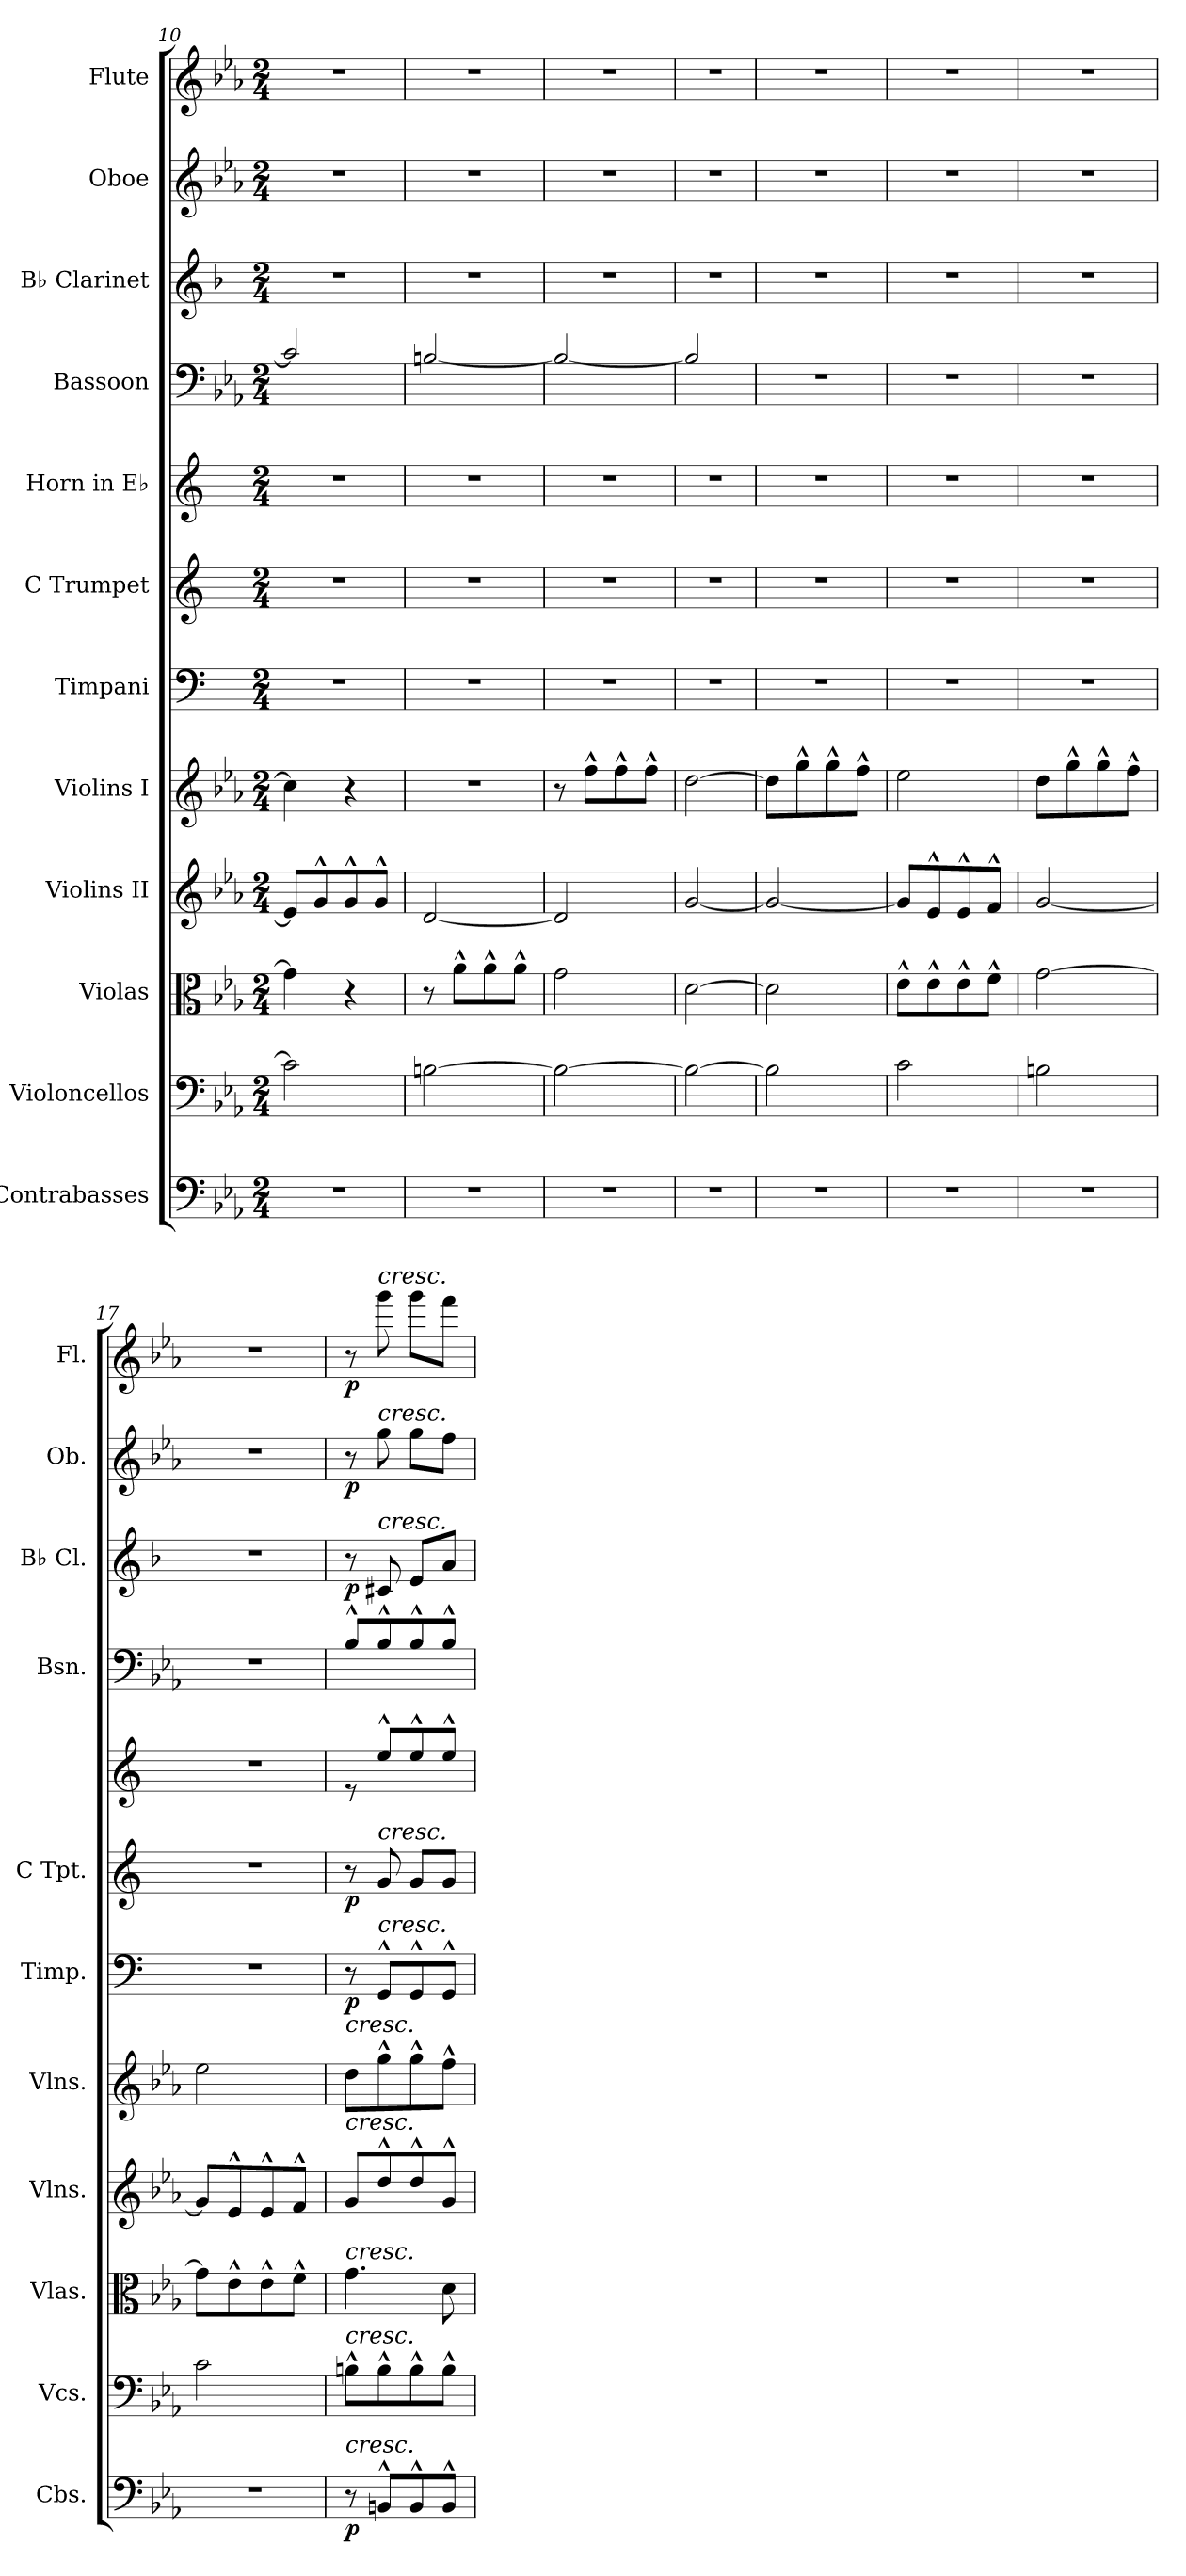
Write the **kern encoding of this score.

**kern	**dynam	**kern	**kern	**kern	**kern	**kern	**dynam	**kern	**dynam	**kern	**kern	**kern	**dynam	**kern	**dynam	**kern	**dynam
*part12	*part12	*part11	*part10	*part9	*part8	*part7	*part7	*part6	*part6	*part5	*part4	*part3	*part3	*part2	*part2	*part1	*part1
*staff12	*staff12	*staff11	*staff10	*staff9	*staff8	*staff7	*staff7	*staff6	*staff6	*staff5	*staff4	*staff3	*staff3	*staff2	*staff2	*staff1	*staff1
*I"Contrabasses	*	*I"Violoncellos	*I"Violas	*I"Violins II	*I"Violins I	*I"Timpani	*	*I"C Trumpet	*	*I"Horn in E♭	*I"Bassoon	*I"B♭ Clarinet	*	*I"Oboe	*	*I"Flute	*
*I'Cbs.	*	*I'Vcs.	*I'Vlas.	*I'Vlns.	*I'Vlns.	*I'Timp.	*	*I'C Tpt.	*	*	*I'Bsn.	*I'B♭ Cl.	*	*I'Ob.	*	*I'Fl.	*
*clefF4	*	*clefF4	*clefC3	*clefG2	*clefG2	*clefF4	*	*clefG2	*	*clefG2	*clefF4	*clefG2	*	*clefG2	*	*clefG2	*
*ITrd7c12	*	*	*	*	*	*	*	*	*	*ITrd4c7	*	*ITrd1c2	*	*	*	*	*
*k[b-e-a-]	*	*k[b-e-a-]	*k[b-e-a-]	*k[b-e-a-]	*k[b-e-a-]	*k[]	*	*k[]	*	*k[b-]	*k[b-e-a-]	*k[b-e-a-]	*	*k[b-e-a-]	*	*k[b-e-a-]	*
*M2/4	*	*M2/4	*M2/4	*M2/4	*M2/4	*M2/4	*	*M2/4	*	*M2/4	*M2/4	*M2/4	*	*M2/4	*	*M2/4	*
=10	=10	=10	=10	=10	=10	=10	=10	=10	=10	=10	=10	=10	=10	=10	=10	=10	=10
2r	.	2c\]	4g\]	8e-/L]	4cc\]	2r	.	2r	.	2r	2c/]	2r	.	2r	.	2r	.
.	.	.	.	8g^^/	.	.	.	.	.	.	.	.	.	.	.	.	.
.	.	.	4r	8g^^/	4r	.	.	.	.	.	.	.	.	.	.	.	.
.	.	.	.	8g^^/J	.	.	.	.	.	.	.	.	.	.	.	.	.
=11	=11	=11	=11	=11	=11	=11	=11	=11	=11	=11	=11	=11	=11	=11	=11	=11	=11
2r	.	[2Bn\	8r	[2d/	2r	2r	.	2r	.	2r	[2Bn/	2r	.	2r	.	2r	.
.	.	.	8a-^^\L	.	.	.	.	.	.	.	.	.	.	.	.	.	.
.	.	.	8a-^^\	.	.	.	.	.	.	.	.	.	.	.	.	.	.
.	.	.	8a-^^\J	.	.	.	.	.	.	.	.	.	.	.	.	.	.
=12	=12	=12	=12	=12	=12	=12	=12	=12	=12	=12	=12	=12	=12	=12	=12	=12	=12
2r	.	2B\_	2g\	2d/]	8r	2r	.	2r	.	2r	2B/_	2r	.	2r	.	2r	.
.	.	.	.	.	8ff^^\L	.	.	.	.	.	.	.	.	.	.	.	.
.	.	.	.	.	8ff^^\	.	.	.	.	.	.	.	.	.	.	.	.
.	.	.	.	.	8ff^^\J	.	.	.	.	.	.	.	.	.	.	.	.
=13	=13	=13	=13	=13	=13	=13	=13	=13	=13	=13	=13	=13	=13	=13	=13	=13	=13
2r	.	2B\_	[2d\	[2g/	[2dd\	2r	.	2r	.	2r	2B/]	2r	.	2r	.	2r	.
!!LO:PB:g=z
=14	=14	=14	=14	=14	=14	=14	=14	=14	=14	=14	=14	=14	=14	=14	=14	=14	=14
2r	.	2B\]	2d\]	2g/_	8dd\L]	2r	.	2r	.	2r	2r	2r	.	2r	.	2r	.
.	.	.	.	.	8gg^^\	.	.	.	.	.	.	.	.	.	.	.	.
.	.	.	.	.	8gg^^\	.	.	.	.	.	.	.	.	.	.	.	.
.	.	.	.	.	8ff^^\J	.	.	.	.	.	.	.	.	.	.	.	.
=15	=15	=15	=15	=15	=15	=15	=15	=15	=15	=15	=15	=15	=15	=15	=15	=15	=15
2r	.	2c\	8e-^^\L	8g/L]	2ee-\	2r	.	2r	.	2r	2r	2r	.	2r	.	2r	.
.	.	.	8e-^^\	8e-^^/	.	.	.	.	.	.	.	.	.	.	.	.	.
.	.	.	8e-^^\	8e-^^/	.	.	.	.	.	.	.	.	.	.	.	.	.
.	.	.	8f^^\J	8f^^/J	.	.	.	.	.	.	.	.	.	.	.	.	.
=16	=16	=16	=16	=16	=16	=16	=16	=16	=16	=16	=16	=16	=16	=16	=16	=16	=16
2r	.	2Bn\	[2g\	[2g/	8dd\L	2r	.	2r	.	2r	2r	2r	.	2r	.	2r	.
.	.	.	.	.	8gg^^\	.	.	.	.	.	.	.	.	.	.	.	.
.	.	.	.	.	8gg^^\	.	.	.	.	.	.	.	.	.	.	.	.
.	.	.	.	.	8ff^^\J	.	.	.	.	.	.	.	.	.	.	.	.
=17	=17	=17	=17	=17	=17	=17	=17	=17	=17	=17	=17	=17	=17	=17	=17	=17	=17
2r	.	2c\	8g\L]	8g/L]	2ee-\	2r	.	2r	.	2r	2r	2r	.	2r	.	2r	.
.	.	.	8e-^^\	8e-^^/	.	.	.	.	.	.	.	.	.	.	.	.	.
.	.	.	8e-^^\	8e-^^/	.	.	.	.	.	.	.	.	.	.	.	.	.
.	.	.	8f^^\J	8f^^/J	.	.	.	.	.	.	.	.	.	.	.	.	.
=18	=18	=18	=18	=18	=18	=18	=18	=18	=18	=18	=18	=18	=18	=18	=18	=18	=18
!	!	!	!	!	!LO:TX:a:i:t=cresc.	!	!	!	!	!	!	!	!	!	!	!	!
!	!	!	!	!LO:TX:a:i:t=cresc.	!	!	!	!	!	!	!	!	!	!	!	!	!
!	!	!	!LO:TX:a:i:t=cresc.	!	!	!	!	!	!	!	!	!	!	!	!	!	!
!	!	!LO:TX:a:i:t=cresc.	!	!	!	!	!	!	!	!	!	!	!	!	!	!	!
!LO:TX:a:i:t=cresc.	!	!	!	!	!	!	!	!	!	!	!	!	!	!	!	!	!
!	!LO:DY:b	!	!	!	!	!	!LO:DY:b	!	!LO:DY:b	!	!	!	!LO:DY:b	!	!LO:DY:b	!	!LO:DY:b
8r	p	8Bn^^\L	4.g\	8g/L	8dd\L	8r	p	8r	p	8re	8B-^^/L	8r	p	8r	p	8r	p
!	!	!	!	!	!	!	!	!	!	!	!	!	!	!	!	!LO:TX:a:i:t=cresc.	!
!	!	!	!	!	!	!	!	!	!	!	!	!	!	!LO:TX:a:i:t=cresc.	!	!	!
!	!	!	!	!	!	!	!	!	!	!	!	!LO:TX:a:i:t=cresc.	!	!	!	!	!
!	!	!	!	!	!	!	!	!LO:TX:a:i:t=cresc.	!	!	!	!	!	!	!	!	!
!	!	!	!	!	!	!LO:TX:a:i:t=cresc.	!	!	!	!	!	!	!	!	!	!	!
8BBBn^^/L	.	8B^^\	.	8dd^^/	8gg^^\	8GG^^/L	.	8g/	.	8a^^/L	8B-^^/	8Bn/	.	8gg\	.	8ggg\	.
8BBB^^/	.	8B^^\	.	8dd^^/	8gg^^\	8GG^^/	.	8g/L	.	8a^^/	8B-^^/	8d/L	.	8gg\L	.	8ggg\L	.
*	*	*	*	*	*	*	*	*	*	*	*	*	*	*	*	*MM160	*
8BBB^^/J	.	8B^^\J	8d\	8g^^/J	8ff^^\J	8GG^^/J	.	8g/J	.	8a^^/J	8B-^^/J	8g/J	.	8ff\J	.	8fff\J	.
=	=	=	=	=	=	=	=	=	=	=	=	=	=	=	=	=	=
*-	*-	*-	*-	*-	*-	*-	*-	*-	*-	*-	*-	*-	*-	*-	*-	*-	*-
